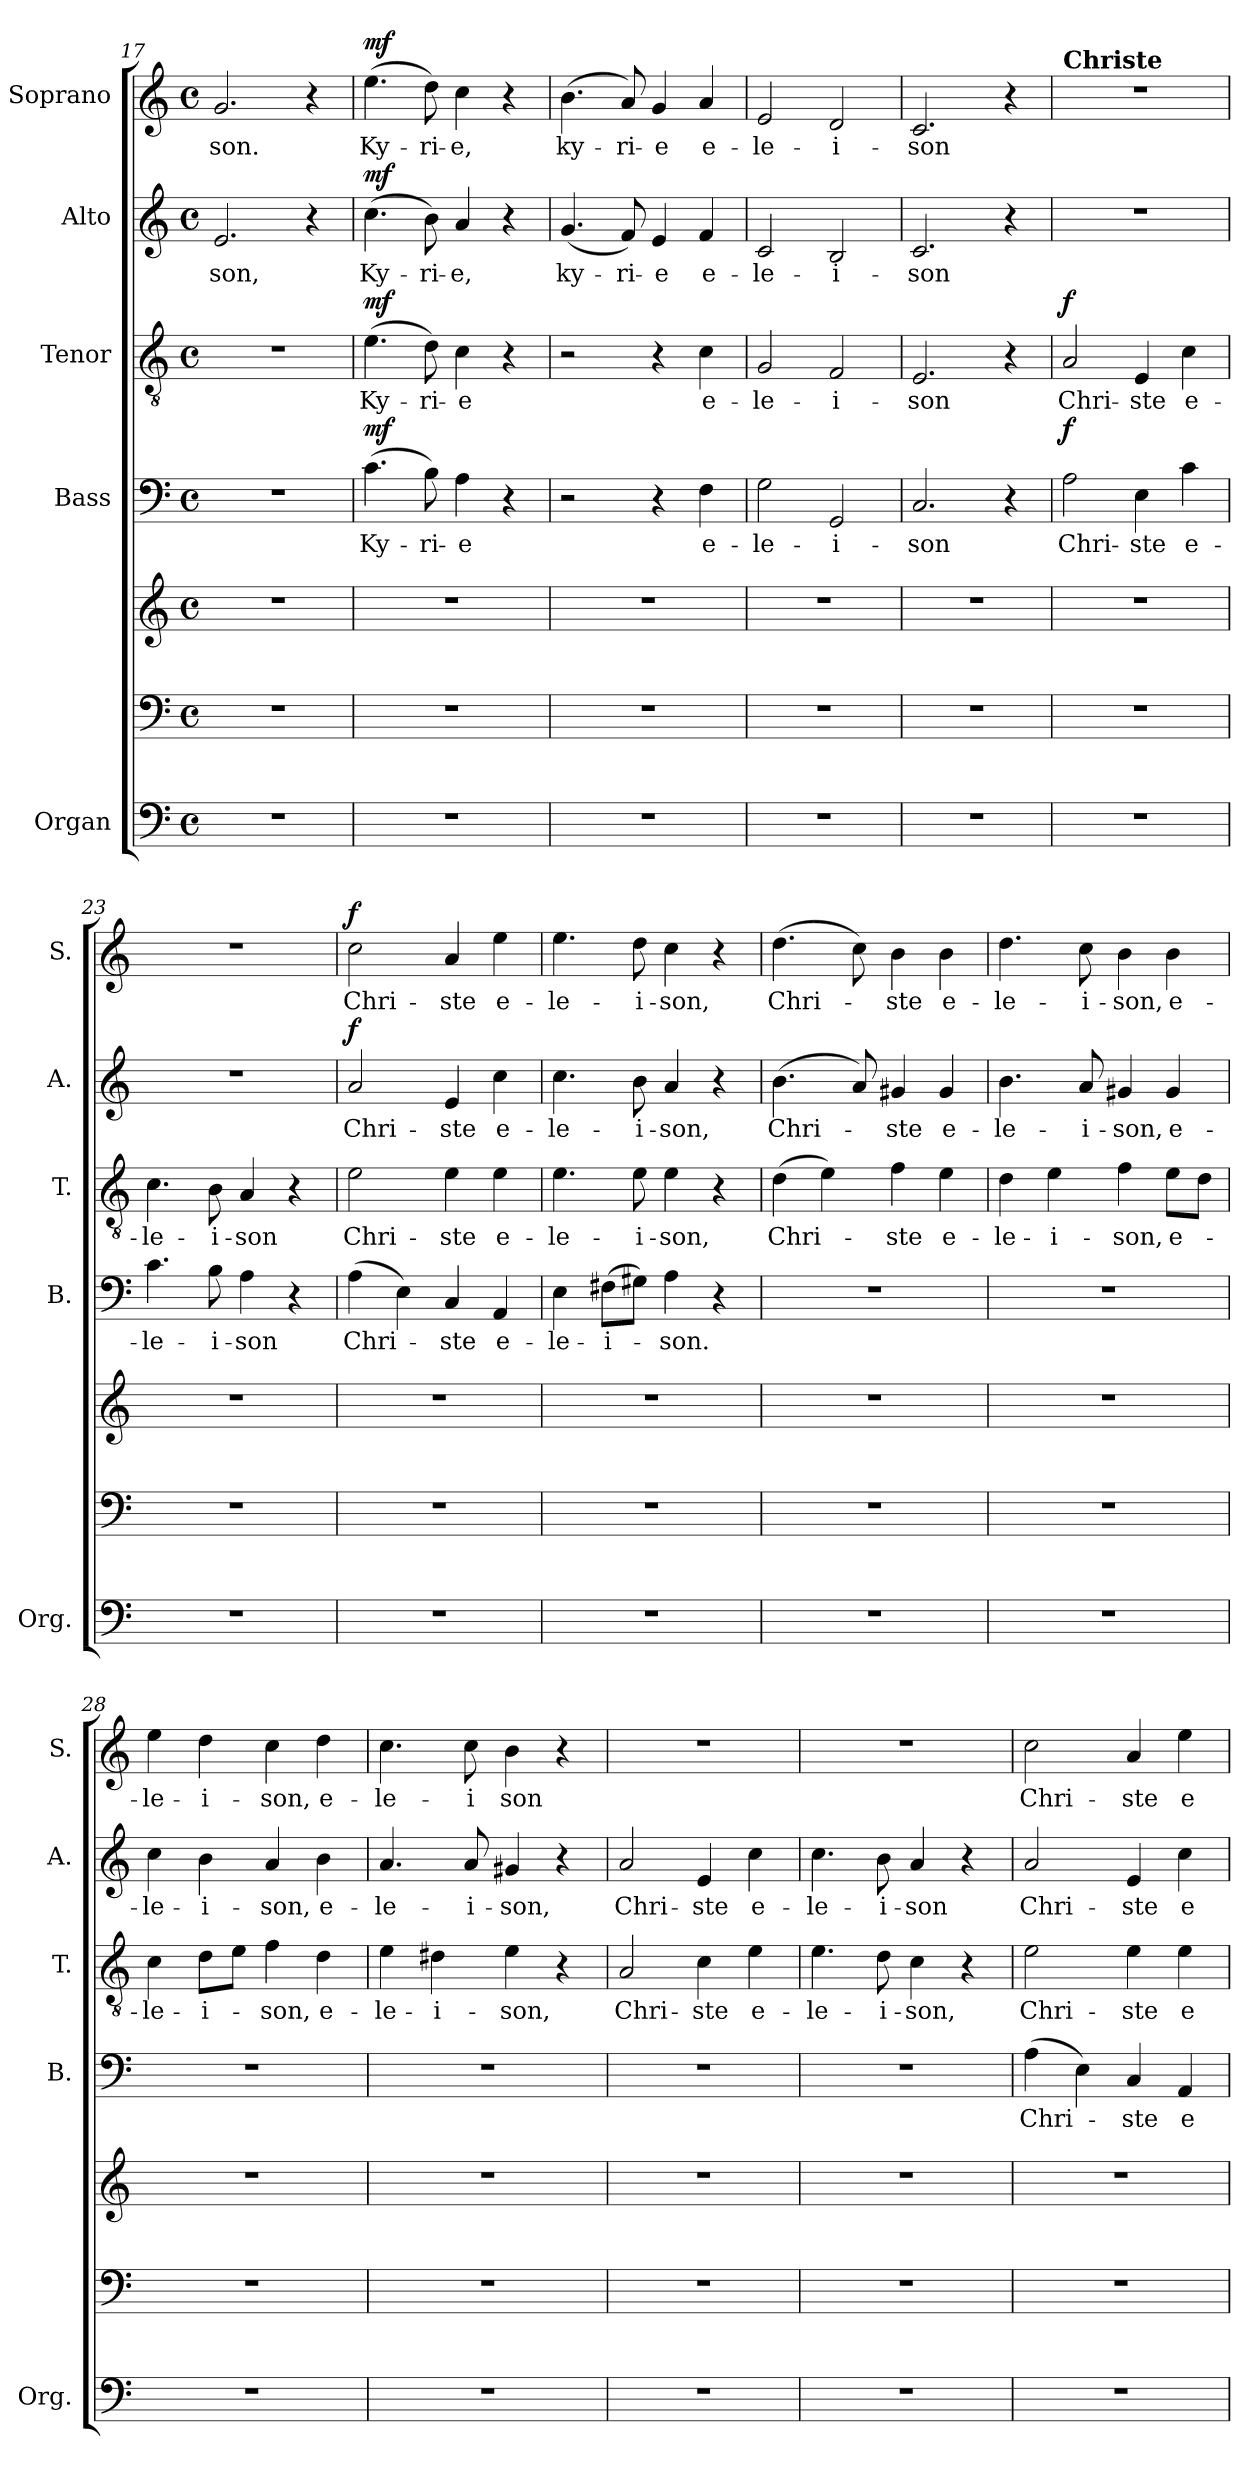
**kern	**kern	**kern	**kern	**text	**dynam	**kern	**text	**dynam	**kern	**text	**dynam	**kern	**text	**dynam
*part5	*part5	*part5	*part4	*part4	*part4	*part3	*part3	*part3	*part2	*part2	*part2	*part1	*part1	*part1
*staff7	*staff6	*staff5	*staff4	*staff4	*staff4	*staff3	*staff3	*staff3	*staff2	*staff2	*staff2	*staff1	*staff1	*staff1
*I"Organ	*	*	*I"Bass	*	*	*I"Tenor	*	*	*I"Alto	*	*	*I"Soprano	*	*
*I'Org.	*	*	*I'B.	*	*	*I'T.	*	*	*I'A.	*	*	*I'S.	*	*
*clefF4	*clefF4	*clefG2	*clefF4	*	*	*clefGv2	*	*	*clefG2	*	*	*clefG2	*	*
*k[]	*k[]	*k[]	*k[]	*	*	*k[]	*	*	*k[]	*	*	*k[]	*	*
*M4/4	*M4/4	*M4/4	*M4/4	*	*	*M4/4	*	*	*M4/4	*	*	*M4/4	*	*
*met(c)	*met(c)	*met(c)	*met(c)	*	*	*met(c)	*	*	*met(c)	*	*	*met(c)	*	*
=17	=17	=17	=17	=17	=17	=17	=17	=17	=17	=17	=17	=17	=17	=17
!	!	!	!	!	!	!	!	!	!	!LO:LY:b	!	!	!LO:LY:b	!
1r	1r	1r	1r	.	.	1r	.	.	2.e/	-son,	.	2.g/	-son.	.
.	.	.	.	.	.	.	.	.	4r	.	.	4r	.	.
!!LO:LB:g=z
=18	=18	=18	=18	=18	=18	=18	=18	=18	=18	=18	=18	=18	=18	=18
!	!	!	!	!LO:LY:b	!LO:DY:a	!	!LO:LY:b	!LO:DY:a	!	!LO:LY:b	!LO:DY:a	!	!LO:LY:b	!LO:DY:a
1r	1r	1r	(>4.c\	Ky-	mf	(>4.e\	Ky-	mf	(>4.cc\	Ky-	mf	(>4.ee\	Ky-	mf
!	!	!	!	!LO:LY:b	!	!	!LO:LY:b	!	!	!LO:LY:b	!	!	!LO:LY:b	!
.	.	.	8B\)	-ri-	.	8d\)	-ri-	.	8b\)	-ri-	.	8dd\)	-ri-	.
!	!	!	!	!LO:LY:b	!	!	!LO:LY:b	!	!	!LO:LY:b	!	!	!LO:LY:b	!
.	.	.	4A\	-e	.	4c\	-e	.	4a/	-e,	.	4cc\	-e,	.
.	.	.	4r	.	.	4r	.	.	4r	.	.	4r	.	.
=19	=19	=19	=19	=19	=19	=19	=19	=19	=19	=19	=19	=19	=19	=19
!	!	!	!	!	!	!	!	!	!	!LO:LY:b	!	!	!LO:LY:b	!
1r	1r	1r	2r	.	.	2r	.	.	(<4.g/	ky-	.	(>4.b\	ky-	.
!	!	!	!	!	!	!	!	!	!	!LO:LY:b	!	!	!LO:LY:b	!
.	.	.	.	.	.	.	.	.	8f/)	-ri-	.	8a/)	-ri-	.
!	!	!	!	!	!	!	!	!	!	!LO:LY:b	!	!	!LO:LY:b	!
.	.	.	4r	.	.	4r	.	.	4e/	-e	.	4g/	-e	.
!	!	!	!	!LO:LY:b	!	!	!LO:LY:b	!	!	!LO:LY:b	!	!	!LO:LY:b	!
.	.	.	4F\	e-	.	4c\	e-	.	4f/	e-	.	4a/	e-	.
=20	=20	=20	=20	=20	=20	=20	=20	=20	=20	=20	=20	=20	=20	=20
!	!	!	!	!LO:LY:b	!	!	!LO:LY:b	!	!	!LO:LY:b	!	!	!LO:LY:b	!
1r	1r	1r	2G\	-le-	.	2G/	-le-	.	2c/	-le-	.	2e/	-le-	.
!	!	!	!	!LO:LY:b	!	!	!LO:LY:b	!	!	!LO:LY:b	!	!	!LO:LY:b	!
.	.	.	2GG/	-i-	.	2F/	-i-	.	2B/	-i-	.	2d/	-i-	.
=21	=21	=21	=21	=21	=21	=21	=21	=21	=21	=21	=21	=21	=21	=21
!	!	!	!	!LO:LY:b	!	!	!LO:LY:b	!	!	!LO:LY:b	!	!	!LO:LY:b	!
1r	1r	1r	2.C/	-son	.	2.E/	-son	.	2.c/	-son	.	2.c/	-son	.
.	.	.	4r	.	.	4r	.	.	4r	.	.	4r	.	.
=22	=22	=22	=22	=22	=22	=22	=22	=22	=22	=22	=22	=22	=22	=22
!	!	!	!	!	!	!	!	!	!	!	!	!LO:TX:B:t=Christe	!	!
!	!	!	!	!LO:LY:b	!LO:DY:a	!	!LO:LY:b	!LO:DY:a	!	!	!	!	!	!
1r	1r	1r	2A\	Chri-	f	2A/	Chri-	f	1r	.	.	1r	.	.
!	!	!	!	!LO:LY:b	!	!	!LO:LY:b	!	!	!	!	!	!	!
.	.	.	4E\	-ste	.	4E/	-ste	.	.	.	.	.	.	.
!	!	!	!	!LO:LY:b	!	!	!LO:LY:b	!	!	!	!	!	!	!
.	.	.	4c\	e-	.	4c\	e-	.	.	.	.	.	.	.
=23	=23	=23	=23	=23	=23	=23	=23	=23	=23	=23	=23	=23	=23	=23
!	!	!	!	!LO:LY:b	!	!	!LO:LY:b	!	!	!	!	!	!	!
1r	1r	1r	4.c\	-le-	.	4.c\	-le-	.	1r	.	.	1r	.	.
!	!	!	!	!LO:LY:b	!	!	!LO:LY:b	!	!	!	!	!	!	!
.	.	.	8B\	-i-	.	8B\	-i-	.	.	.	.	.	.	.
!	!	!	!	!LO:LY:b	!	!	!LO:LY:b	!	!	!	!	!	!	!
.	.	.	4A\	-son	.	4A/	-son	.	.	.	.	.	.	.
.	.	.	4r	.	.	4r	.	.	.	.	.	.	.	.
=24	=24	=24	=24	=24	=24	=24	=24	=24	=24	=24	=24	=24	=24	=24
!	!	!	!	!LO:LY:b	!	!	!LO:LY:b	!	!	!LO:LY:b	!LO:DY:a	!	!LO:LY:b	!LO:DY:a
1r	1r	1r	(>4A\	Chri-	.	2e\	Chri-	.	2a/	Chri-	f	2cc\	Chri-	f
.	.	.	4E\)	.	.	.	.	.	.	.	.	.	.	.
!	!	!	!	!LO:LY:b	!	!	!LO:LY:b	!	!	!LO:LY:b	!	!	!LO:LY:b	!
.	.	.	4C/	-ste	.	4e\	-ste	.	4e/	-ste	.	4a/	-ste	.
!	!	!	!	!LO:LY:b	!	!	!LO:LY:b	!	!	!LO:LY:b	!	!	!LO:LY:b	!
.	.	.	4AA/	e-	.	4e\	e-	.	4cc\	e-	.	4ee\	e-	.
=25	=25	=25	=25	=25	=25	=25	=25	=25	=25	=25	=25	=25	=25	=25
!	!	!	!	!LO:LY:b	!	!	!LO:LY:b	!	!	!LO:LY:b	!	!	!LO:LY:b	!
1r	1r	1r	4E\	-le-	.	4.e\	-le-	.	4.cc\	-le-	.	4.ee\	-le-	.
!	!	!	!	!LO:LY:b	!	!	!	!	!	!	!	!	!	!
.	.	.	(>8F#X\L	-i-	.	.	.	.	.	.	.	.	.	.
!	!	!	!	!	!	!	!LO:LY:b	!	!	!LO:LY:b	!	!	!LO:LY:b	!
.	.	.	8G#X\J)	.	.	8e\	-i-	.	8b\	-i-	.	8dd\	-i-	.
!	!	!	!	!LO:LY:b	!	!	!LO:LY:b	!	!	!LO:LY:b	!	!	!LO:LY:b	!
.	.	.	4A\	-son.	.	4e\	-son,	.	4a/	-son,	.	4cc\	-son,	.
.	.	.	4r	.	.	4r	.	.	4r	.	.	4r	.	.
=26	=26	=26	=26	=26	=26	=26	=26	=26	=26	=26	=26	=26	=26	=26
!	!	!	!	!	!	!	!LO:LY:b	!	!	!LO:LY:b	!	!	!LO:LY:b	!
1r	1r	1r	1r	.	.	(>4d\	Chri-	.	(>4.b\	Chri-	.	(>4.dd\	Chri-	.
.	.	.	.	.	.	4e\)	.	.	.	.	.	.	.	.
.	.	.	.	.	.	.	.	.	8a/)	.	.	8cc\)	.	.
!	!	!	!	!	!	!	!LO:LY:b	!	!	!LO:LY:b	!	!	!LO:LY:b	!
.	.	.	.	.	.	4f\	-ste	.	4g#X/	-ste	.	4b\	-ste	.
!	!	!	!	!	!	!	!LO:LY:b	!	!	!LO:LY:b	!	!	!LO:LY:b	!
.	.	.	.	.	.	4e\	e-	.	4g#/	e-	.	4b\	e-	.
!!LO:LB:g=z
=27	=27	=27	=27	=27	=27	=27	=27	=27	=27	=27	=27	=27	=27	=27
!	!	!	!	!	!	!	!LO:LY:b	!	!	!LO:LY:b	!	!	!LO:LY:b	!
1r	1r	1r	1r	.	.	4d\	-le-	.	4.b\	-le-	.	4.dd\	-le-	.
!	!	!	!	!	!	!	!LO:LY:b	!	!	!	!	!	!	!
.	.	.	.	.	.	4e\	-i-	.	.	.	.	.	.	.
!	!	!	!	!	!	!	!	!	!	!LO:LY:b	!	!	!LO:LY:b	!
.	.	.	.	.	.	.	.	.	8a/	-i-	.	8cc\	-i-	.
!	!	!	!	!	!	!	!LO:LY:b	!	!	!LO:LY:b	!	!	!LO:LY:b	!
.	.	.	.	.	.	4f\	-son,	.	4g#X/	-son,	.	4b\	-son,	.
!	!	!	!	!	!	!	!LO:LY:b	!	!	!LO:LY:b	!	!	!LO:LY:b	!
.	.	.	.	.	.	8e\L	e-	.	4g#/	e-	.	4b\	e-	.
.	.	.	.	.	.	8d\J	.	.	.	.	.	.	.	.
=28	=28	=28	=28	=28	=28	=28	=28	=28	=28	=28	=28	=28	=28	=28
!	!	!	!	!	!	!	!LO:LY:b	!	!	!LO:LY:b	!	!	!LO:LY:b	!
1r	1r	1r	1r	.	.	4c\	-le-	.	4cc\	-le-	.	4ee\	-le-	.
!	!	!	!	!	!	!	!LO:LY:b	!	!	!LO:LY:b	!	!	!LO:LY:b	!
.	.	.	.	.	.	8d\L	-i-	.	4b\	-i-	.	4dd\	-i-	.
.	.	.	.	.	.	8e\J	.	.	.	.	.	.	.	.
!	!	!	!	!	!	!	!LO:LY:b	!	!	!LO:LY:b	!	!	!LO:LY:b	!
.	.	.	.	.	.	4f\	-son,	.	4a/	-son,	.	4cc\	-son,	.
!	!	!	!	!	!	!	!LO:LY:b	!	!	!LO:LY:b	!	!	!LO:LY:b	!
.	.	.	.	.	.	4d\	e-	.	4b\	e-	.	4dd\	e-	.
=29	=29	=29	=29	=29	=29	=29	=29	=29	=29	=29	=29	=29	=29	=29
!	!	!	!	!	!	!	!LO:LY:b	!	!	!LO:LY:b	!	!	!LO:LY:b	!
1r	1r	1r	1r	.	.	4e\	-le-	.	4.a/	-le-	.	4.cc\	-le-	.
!	!	!	!	!	!	!	!LO:LY:b	!	!	!	!	!	!	!
.	.	.	.	.	.	4d#X\	-i-	.	.	.	.	.	.	.
!	!	!	!	!	!	!	!	!	!	!LO:LY:b	!	!	!LO:LY:b	!
.	.	.	.	.	.	.	.	.	8a/	-i-	.	8cc\	-i	.
!	!	!	!	!	!	!	!LO:LY:b	!	!	!LO:LY:b	!	!	!LO:LY:b	!
.	.	.	.	.	.	4e\	-son,	.	4g#X/	-son,	.	4b\	son	.
.	.	.	.	.	.	4r	.	.	4r	.	.	4r	.	.
=30	=30	=30	=30	=30	=30	=30	=30	=30	=30	=30	=30	=30	=30	=30
!	!	!	!	!	!	!	!LO:LY:b	!	!	!LO:LY:b	!	!	!	!
1r	1r	1r	1r	.	.	2A/	Chri-	.	2a/	Chri-	.	1r	.	.
!	!	!	!	!	!	!	!LO:LY:b	!	!	!LO:LY:b	!	!	!	!
.	.	.	.	.	.	4c\	-ste	.	4e/	-ste	.	.	.	.
!	!	!	!	!	!	!	!LO:LY:b	!	!	!LO:LY:b	!	!	!	!
.	.	.	.	.	.	4e\	e-	.	4cc\	e-	.	.	.	.
=31	=31	=31	=31	=31	=31	=31	=31	=31	=31	=31	=31	=31	=31	=31
!	!	!	!	!	!	!	!LO:LY:b	!	!	!LO:LY:b	!	!	!	!
1r	1r	1r	1r	.	.	4.e\	-le-	.	4.cc\	-le-	.	1r	.	.
!	!	!	!	!	!	!	!LO:LY:b	!	!	!LO:LY:b	!	!	!	!
.	.	.	.	.	.	8d\	-i-	.	8b\	-i-	.	.	.	.
!	!	!	!	!	!	!	!LO:LY:b	!	!	!LO:LY:b	!	!	!	!
.	.	.	.	.	.	4c\	-son,	.	4a/	-son	.	.	.	.
.	.	.	.	.	.	4r	.	.	4r	.	.	.	.	.
=32	=32	=32	=32	=32	=32	=32	=32	=32	=32	=32	=32	=32	=32	=32
!	!	!	!	!LO:LY:b	!	!	!LO:LY:b	!	!	!LO:LY:b	!	!	!LO:LY:b	!
1r	1r	1r	(>4A\	Chri-	.	2e\	Chri-	.	2a/	Chri-	.	2cc\	Chri-	.
.	.	.	4E\)	.	.	.	.	.	.	.	.	.	.	.
!	!	!	!	!LO:LY:b	!	!	!LO:LY:b	!	!	!LO:LY:b	!	!	!LO:LY:b	!
.	.	.	4C/	-ste	.	4e\	-ste	.	4e/	-ste	.	4a/	-ste	.
!	!	!	!	!LO:LY:b	!	!	!LO:LY:b	!	!	!LO:LY:b	!	!	!LO:LY:b	!
.	.	.	4AA/	e-	.	4e\	e-	.	4cc\	e-	.	4ee\	e-	.
=	=	=	=	=	=	=	=	=	=	=	=	=	=	=
*-	*-	*-	*-	*-	*-	*-	*-	*-	*-	*-	*-	*-	*-	*-
